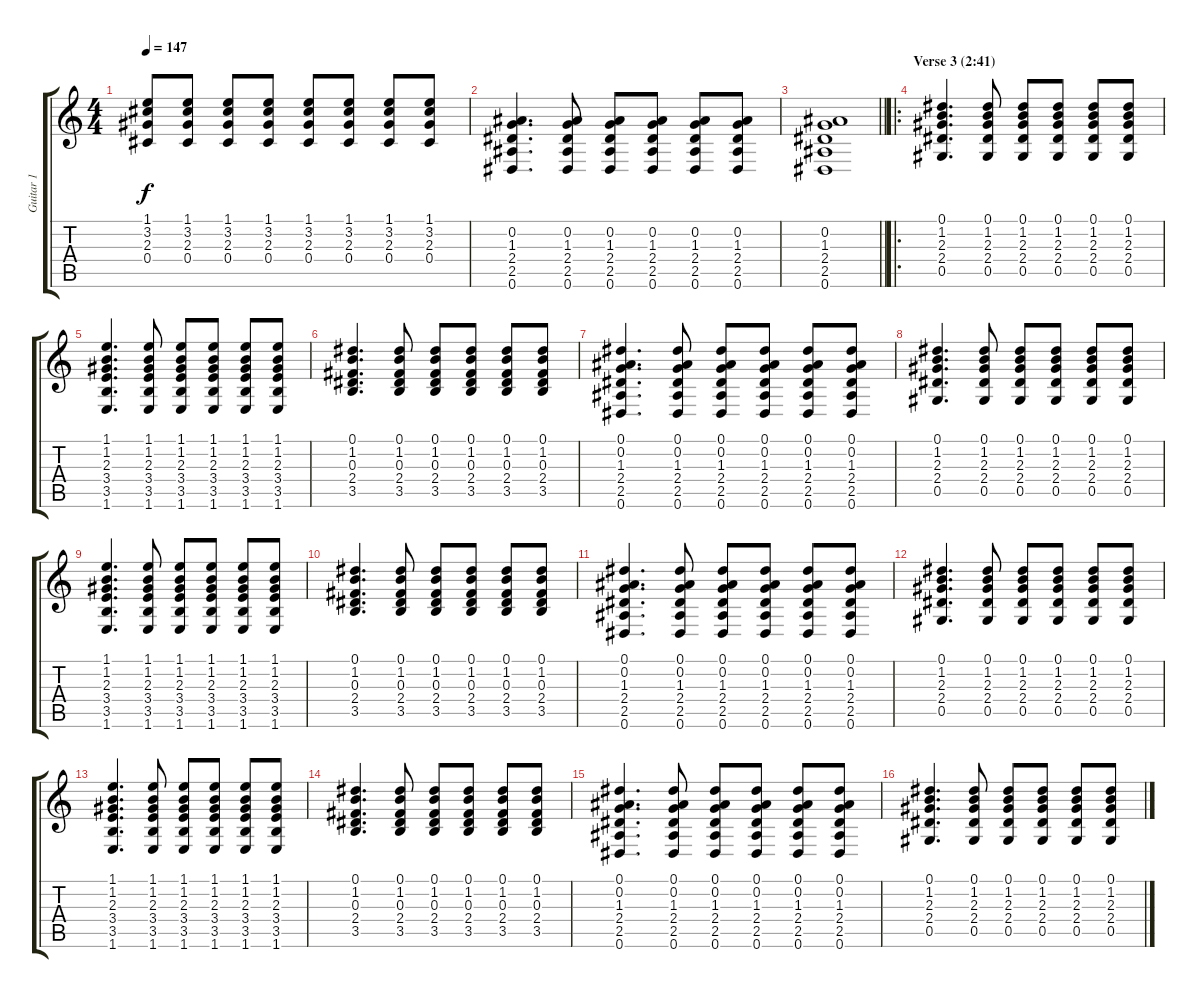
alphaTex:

\track ("Guitar 1 " "Guitar 1 ") {instrument acousticguitarsteel}
\staff {score tabs}
\tuning (Eb4 Bb3 Gb3 Db3 Ab2 Eb2) {hide}
\ts (4 4)
\tempo 147
\clef g2
\ks c
(1.1 3.2 2.3 0.4).8{dy f} (1.1 3.2 2.3 0.4).8 (1.1 3.2 2.3 0.4).8 (1.1 3.2 2.3 0.4).8 (1.1 3.2 2.3 0.4).8 (1.1 3.2 2.3 0.4).8 (1.1 3.2 2.3 0.4).8 (1.1 3.2 2.3 0.4).8 |
(0.2 1.3 2.4 2.5 0.6).4{d} (0.2 1.3 2.4 2.5 0.6).8 (0.2 1.3 2.4 2.5 0.6).8 (0.2 1.3 2.4 2.5 0.6).8 (0.2 1.3 2.4 2.5 0.6).8 (0.2 1.3 2.4 2.5 0.6).8 |
\barLineRight lightlight
(0.2 1.3 2.4 2.5 0.6).1 |
\ro
\section ("" "Verse 3 (2:41)")
(0.1 1.2 2.3 2.4 0.5).4{d} (0.1 1.2 2.3 2.4 0.5).8 (0.1 1.2 2.3 2.4 0.5).8 (0.1 1.2 2.3 2.4 0.5).8 (0.1 1.2 2.3 2.4 0.5).8 (0.1 1.2 2.3 2.4 0.5).8 |
(1.1 1.2 2.3 3.4 3.5 1.6).4{d} (1.1 1.2 2.3 3.4 3.5 1.6).8 (1.1 1.2 2.3 3.4 3.5 1.6).8 (1.1 1.2 2.3 3.4 3.5 1.6).8 (1.1 1.2 2.3 3.4 3.5 1.6).8 (1.1 1.2 2.3 3.4 3.5 1.6).8 |
(0.1 1.2 0.3 2.4 3.5).4{d} (0.1 1.2 0.3 2.4 3.5).8 (0.1 1.2 0.3 2.4 3.5).8 (0.1 1.2 0.3 2.4 3.5).8 (0.1 1.2 0.3 2.4 3.5).8 (0.1 1.2 0.3 2.4 3.5).8 |
(0.1 0.2 1.3 2.4 2.5 0.6).4{d} (0.1 0.2 1.3 2.4 2.5 0.6).8 (0.1 0.2 1.3 2.4 2.5 0.6).8 (0.1 0.2 1.3 2.4 2.5 0.6).8 (0.1 0.2 1.3 2.4 2.5 0.6).8 (0.1 0.2 1.3 2.4 2.5 0.6).8 |
(0.1 1.2 2.3 2.4 0.5).4{d} (0.1 1.2 2.3 2.4 0.5).8 (0.1 1.2 2.3 2.4 0.5).8 (0.1 1.2 2.3 2.4 0.5).8 (0.1 1.2 2.3 2.4 0.5).8 (0.1 1.2 2.3 2.4 0.5).8 |
(1.1 1.2 2.3 3.4 3.5 1.6).4{d} (1.1 1.2 2.3 3.4 3.5 1.6).8 (1.1 1.2 2.3 3.4 3.5 1.6).8 (1.1 1.2 2.3 3.4 3.5 1.6).8 (1.1 1.2 2.3 3.4 3.5 1.6).8 (1.1 1.2 2.3 3.4 3.5 1.6).8 |
(0.1 1.2 0.3 2.4 3.5).4{d} (0.1 1.2 0.3 2.4 3.5).8 (0.1 1.2 0.3 2.4 3.5).8 (0.1 1.2 0.3 2.4 3.5).8 (0.1 1.2 0.3 2.4 3.5).8 (0.1 1.2 0.3 2.4 3.5).8 |
(0.1 0.2 1.3 2.4 2.5 0.6).4{d} (0.1 0.2 1.3 2.4 2.5 0.6).8 (0.1 0.2 1.3 2.4 2.5 0.6).8 (0.1 0.2 1.3 2.4 2.5 0.6).8 (0.1 0.2 1.3 2.4 2.5 0.6).8 (0.1 0.2 1.3 2.4 2.5 0.6).8 |
(0.1 1.2 2.3 2.4 0.5).4{d} (0.1 1.2 2.3 2.4 0.5).8 (0.1 1.2 2.3 2.4 0.5).8 (0.1 1.2 2.3 2.4 0.5).8 (0.1 1.2 2.3 2.4 0.5).8 (0.1 1.2 2.3 2.4 0.5).8 |
(1.1 1.2 2.3 3.4 3.5 1.6).4{d} (1.1 1.2 2.3 3.4 3.5 1.6).8 (1.1 1.2 2.3 3.4 3.5 1.6).8 (1.1 1.2 2.3 3.4 3.5 1.6).8 (1.1 1.2 2.3 3.4 3.5 1.6).8 (1.1 1.2 2.3 3.4 3.5 1.6).8 |
(0.1 1.2 0.3 2.4 3.5).4{d} (0.1 1.2 0.3 2.4 3.5).8 (0.1 1.2 0.3 2.4 3.5).8 (0.1 1.2 0.3 2.4 3.5).8 (0.1 1.2 0.3 2.4 3.5).8 (0.1 1.2 0.3 2.4 3.5).8 |
(0.1 0.2 1.3 2.4 2.5 0.6).4{d} (0.1 0.2 1.3 2.4 2.5 0.6).8 (0.1 0.2 1.3 2.4 2.5 0.6).8 (0.1 0.2 1.3 2.4 2.5 0.6).8 (0.1 0.2 1.3 2.4 2.5 0.6).8 (0.1 0.2 1.3 2.4 2.5 0.6).8 |
(0.1 1.2 2.3 2.4 0.5).4{d} (0.1 1.2 2.3 2.4 0.5).8 (0.1 1.2 2.3 2.4 0.5).8 (0.1 1.2 2.3 2.4 0.5).8 (0.1 1.2 2.3 2.4 0.5).8 (0.1 1.2 2.3 2.4 0.5).8
